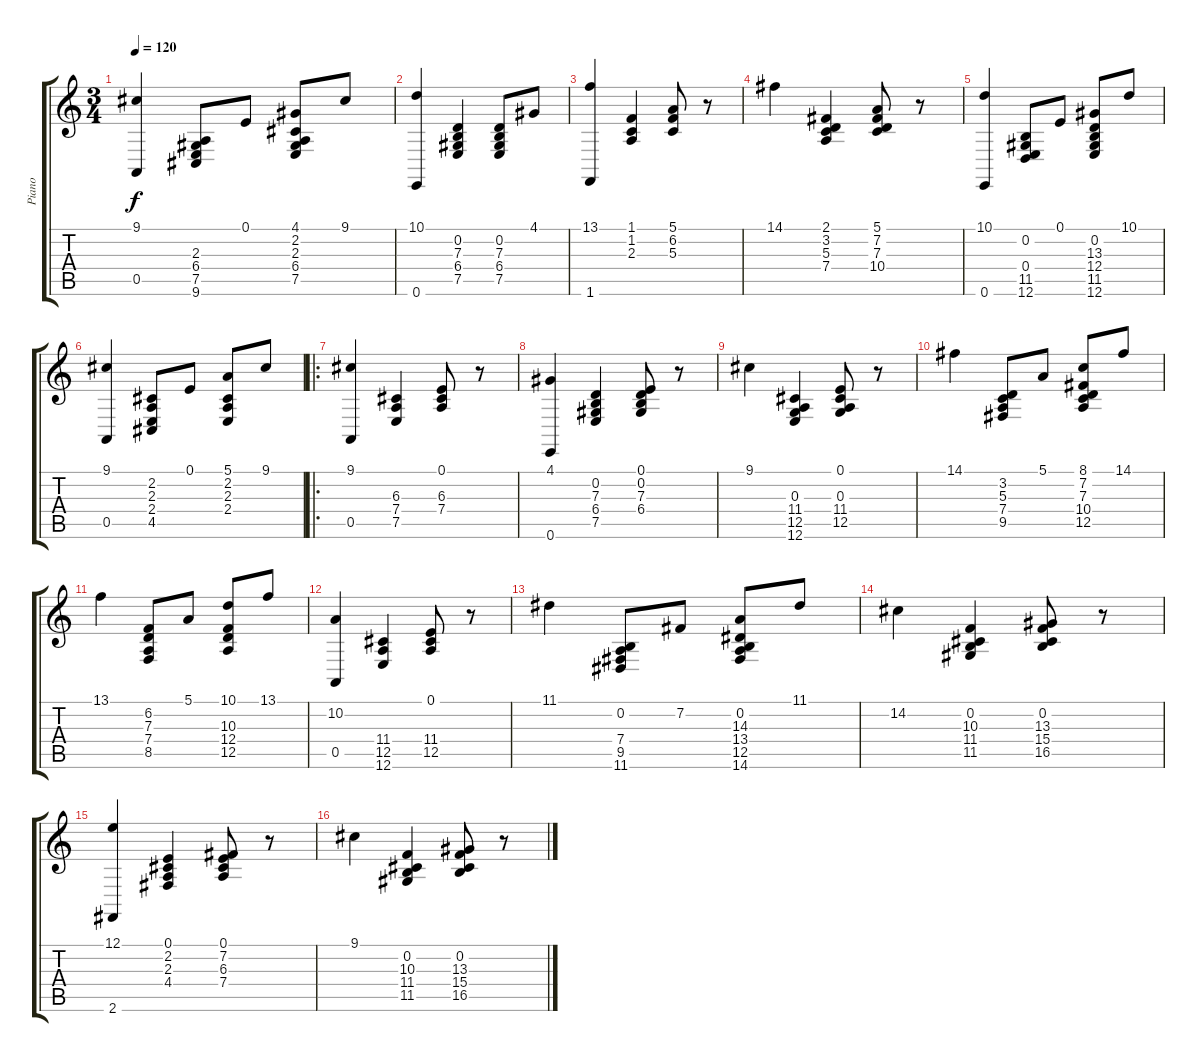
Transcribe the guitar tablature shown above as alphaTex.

\track ("Piano" "Piano") {instrument acousticgrandpiano}
\staff {score tabs}
\tuning (E4 B3 G3 D3 A2 E2) {hide}
\ts (3 4)
\tempo 120
\clef g2
\ks c
(9.1 0.5).4{dy f instrument acousticgrandpiano} (2.3 6.4 7.5 9.6).8 0.1.8 (4.1 2.2 2.3 6.4 7.5).8 9.1.8 |
(10.1 0.6).4 (0.2 7.3 6.4 7.5).4 (0.2 7.3 6.4 7.5).8 4.1.8 |
(13.1 1.6).4 (1.1 1.2 2.3).4 (5.1 6.2 5.3).8 r.8 |
14.1.4 (2.1 3.2 5.3 7.4).4 (5.1 7.2 7.3 10.4).8 r.8 |
(10.1 0.6).4 (0.2 0.4 11.5 12.6).8 0.1.8 (0.2 13.3 12.4 11.5 12.6).8 10.1.8 |
(9.1 0.5).4 (2.2 2.3 2.4 4.5).8 0.1.8 (5.1 2.2 2.3 2.4).8 9.1.8 |
\ro
(9.1 0.5).4 (6.3 7.4 7.5).4 (0.1 6.3 7.4).8 r.8 |
(4.1 0.6).4 (0.2 7.3 6.4 7.5).4 (0.1 0.2 7.3 6.4).8 r.8 |
9.1.4 (0.3 11.4 12.5 12.6).4 (0.1 0.3 11.4 12.5).8 r.8 |
14.1.4 (3.2 5.3 7.4 9.5).8 5.1.8 (8.1 7.2 7.3 10.4 12.5).8 14.1.8 |
13.1.4 (6.2 7.3 7.4 8.5).8 5.1.8 (10.1 10.3 12.4 12.5).8 13.1.8 |
(10.2 0.5).4 (11.4 12.5 12.6).4 (0.1 11.4 12.5).8 r.8 |
11.1.4 (0.2 7.4 9.5 11.6).8 7.2.8 (0.2 14.3 13.4 12.5 14.6).8 11.1.8 |
14.2.4 (0.2 10.3 11.4 11.5).4 (0.2 13.3 15.4 16.5).8 r.8 |
(12.1 2.6).4 (0.1 2.2 2.3 4.4).4 (0.1 7.2 6.3 7.4).8 r.8 |
9.1.4 (0.2 10.3 11.4 11.5).4 (0.2 13.3 15.4 16.5).8 r.8
